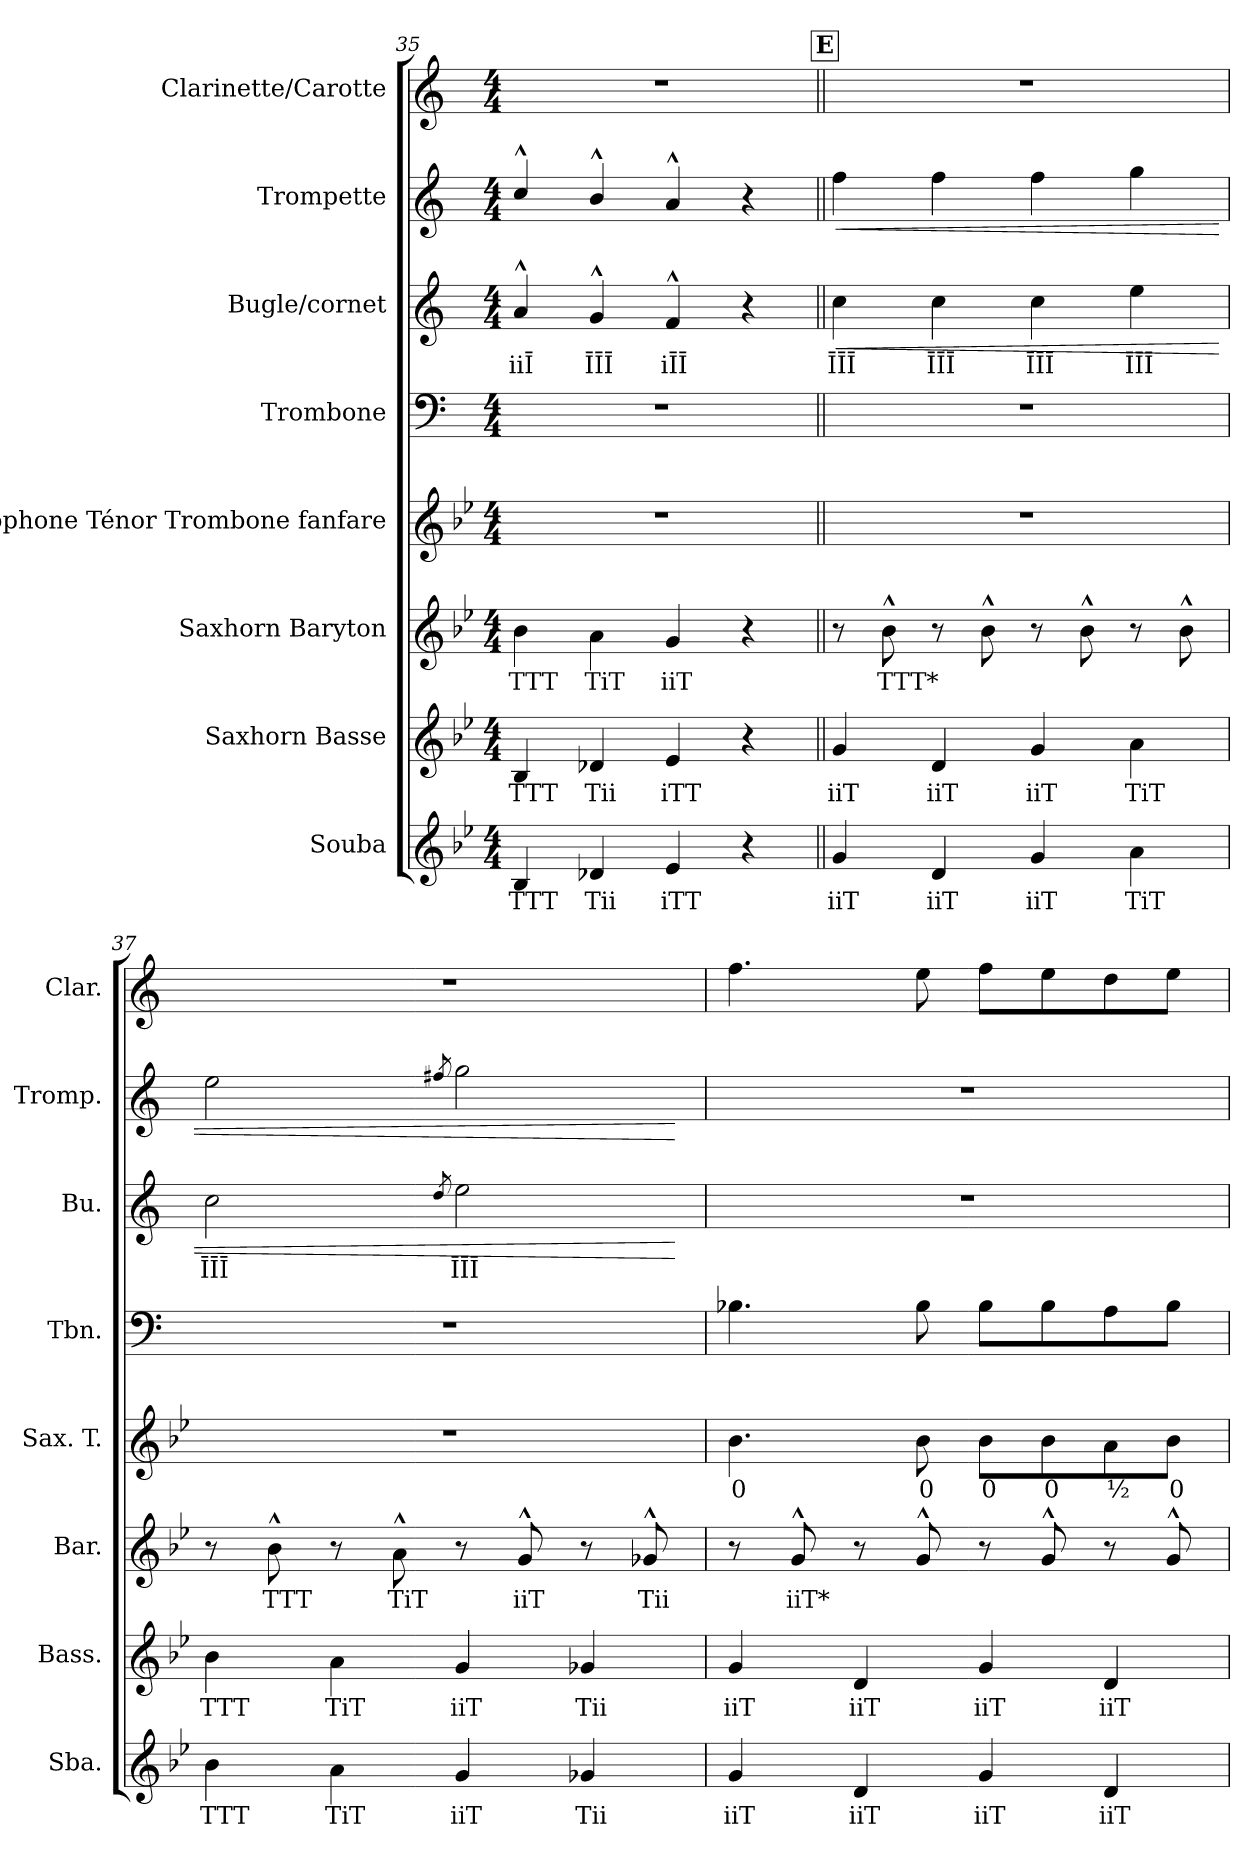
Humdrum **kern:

**kern	**text	**kern	**text	**kern	**text	**kern	**text	**kern	**kern	**text	**dynam	**kern	**dynam	**kern
*part8	*part8	*part7	*part7	*part6	*part6	*part5	*part5	*part4	*part3	*part3	*part3	*part2	*part2	*part1
*staff8	*staff8	*staff7	*staff7	*staff6	*staff6	*staff5	*staff5	*staff4	*staff3	*staff3	*staff3	*staff2	*staff2	*staff1
*I"Souba	*	*I"Saxhorn Basse	*	*I"Saxhorn Baryton	*	*I"Saxophone Ténor Trombone fanfare	*	*I"Trombone	*I"Bugle/cornet	*	*	*I"Trompette	*	*I"Clarinette/Carotte
*I'Sba.	*	*I'Bass.	*	*I'Bar.	*	*I'Sax. T.	*	*I'Tbn.	*I'Bu.	*	*	*I'Tromp.	*	*I'Clar.
!!LO:PB:g=z
*clefG2	*	*clefG2	*	*clefG2	*	*clefG2	*	*clefF4	*clefG2	*	*	*clefG2	*	*clefG2
*ITrd15c26	*	*ITrd8c14	*	*ITrd8c14	*	*ITrd8c14	*	*	*ITrd1c2	*	*	*ITrd1c2	*	*ITrd1c2
*k[b-e-]	*	*k[b-e-]	*	*k[b-e-]	*	*k[b-e-]	*	*k[]	*k[b-e-]	*	*	*k[b-e-]	*	*k[b-e-]
*M4/4	*	*M4/4	*	*M4/4	*	*M4/4	*	*M4/4	*M4/4	*	*	*M4/4	*	*M4/4
=35	=35	=35	=35	=35	=35	=35	=35	=35	=35	=35	=35	=35	=35	=35
!	!LO:LY:b	!	!LO:LY:b	!	!LO:LY:b	!	!	!	!	!LO:LY:b	!	!	!	!
4BBB-/	TTT	4BB-/	TTT	4B-\	TTT	1r	.	1r	4g^^/	iiĪ	.	4b-^^/	.	1r
!	!LO:LY:b	!	!LO:LY:b	!	!LO:LY:b	!	!	!	!	!LO:LY:b	!	!	!	!
4DD-X/	Tii	4D-X/	Tii	4A\	TiT	.	.	.	4f^^/	ĪĪĪ	.	4a^^/	.	.
!	!LO:LY:b	!	!LO:LY:b	!	!LO:LY:b	!	!	!	!	!LO:LY:b	!	!	!	!
4EE-/	iTT	4E-/	iTT	4G/	iiT	.	.	.	4e-^^/	iĪĪ	.	4g^^/	.	.
4r	.	4r	.	4r	.	.	.	.	4r	.	.	4r	.	.
!!LO:REH:place=s1:a:B:fs=14:t=E
=36||	=36||	=36||	=36||	=36||	=36||	=36||	=36||	=36||	=36||	=36||	=36||	=36||	=36||	=36||
!	!LO:LY:b	!	!LO:LY:b	!	!	!	!	!	!	!LO:LY:b	!LO:HP:b	!	!LO:HP:b	!
4GG/	iiT	4G/	iiT	8r	.	1r	.	1r	4b-\	ĪĪĪ	<	4ee-\	<	1r
!	!	!	!	!	!LO:LY:b	!	!	!	!	!	!	!	!	!
.	.	.	.	8B-^^\	TTT*	.	.	.	.	.	.	.	.	.
!	!LO:LY:b	!	!LO:LY:b	!	!	!	!	!	!	!LO:LY:b	!	!	!	!
4DD/	iiT	4D/	iiT	8r	.	.	.	.	4b-\	ĪĪĪ	.	4ee-\	.	.
.	.	.	.	8B-^^\	.	.	.	.	.	.	.	.	.	.
!	!LO:LY:b	!	!LO:LY:b	!	!	!	!	!	!	!LO:LY:b	!	!	!	!
4GG/	iiT	4G/	iiT	8r	.	.	.	.	4b-\	ĪĪĪ	.	4ee-\	.	.
.	.	.	.	8B-^^\	.	.	.	.	.	.	.	.	.	.
!	!LO:LY:b	!	!LO:LY:b	!	!	!	!	!	!	!LO:LY:b	!	!	!	!
4AA\	TiT	4A\	TiT	8r	.	.	.	.	4dd\	ĪĪĪ	.	4ff\	.	.
.	.	.	.	8B-^^\	.	.	.	.	.	.	.	.	.	.
=37	=37	=37	=37	=37	=37	=37	=37	=37	=37	=37	=37	=37	=37	=37
!	!LO:LY:b	!	!LO:LY:b	!	!	!	!	!	!	!LO:LY:b	!	!	!	!
4BB-\	TTT	4B-\	TTT	8r	.	1r	.	1r	2b-\	ĪĪĪ	.	2dd\	.	1r
!	!	!	!	!	!LO:LY:b	!	!	!	!	!	!	!	!	!
.	.	.	.	8B-^^\	TTT	.	.	.	.	.	.	.	.	.
!	!LO:LY:b	!	!LO:LY:b	!	!	!	!	!	!	!	!	!	!	!
4AA\	TiT	4A\	TiT	8r	.	.	.	.	.	.	.	.	.	.
!	!	!	!	!	!LO:LY:b	!	!	!	!	!	!	!	!	!
.	.	.	.	8A^^\	TiT	.	.	.	.	.	.	.	.	.
.	.	.	.	.	.	.	.	.	8qcc/	.	.	8qeen/	.	.
!	!LO:LY:b	!	!LO:LY:b	!	!	!	!	!	!	!LO:LY:b	!	!	!	!
4GG/	iiT	4G/	iiT	8r	.	.	.	.	2dd\	ĪĪĪ	.	2ff\	.	.
!	!	!	!	!	!LO:LY:b	!	!	!	!	!	!	!	!	!
.	.	.	.	8G^^/	iiT	.	.	.	.	.	.	.	.	.
!	!LO:LY:b	!	!LO:LY:b	!	!	!	!	!	!	!	!	!	!	!
4GG-X/	Tii	4G-X/	Tii	8r	.	.	.	.	.	.	.	.	.	.
!	!	!	!	!	!LO:LY:b	!	!	!	!	!	!	!	!	!
.	.	.	.	8G-X^^/	Tii	.	.	.	.	.	.	.	.	.
.	.	.	.	.	.	.	.	.	.	.	[	.	[	.
!!LO:PB:g=z
=38	=38	=38	=38	=38	=38	=38	=38	=38	=38	=38	=38	=38	=38	=38
!	!LO:LY:b	!	!LO:LY:b	!	!	!	!LO:LY:b	!	!	!	!	!	!	!
4GG/	iiT	4G/	iiT	8r	.	4.B-\	0	4.B-X\	1r	.	.	1r	.	4.ee-\
!	!	!	!	!	!LO:LY:b	!	!	!	!	!	!	!	!	!
.	.	.	.	8G^^/	iiT*	.	.	.	.	.	.	.	.	.
!	!LO:LY:b	!	!LO:LY:b	!	!	!	!	!	!	!	!	!	!	!
4DD/	iiT	4D/	iiT	8r	.	.	.	.	.	.	.	.	.	.
!	!	!	!	!	!	!	!LO:LY:b	!	!	!	!	!	!	!
.	.	.	.	8G^^/	.	8B-\	0	8B-\	.	.	.	.	.	8dd\
!	!LO:LY:b	!	!LO:LY:b	!	!	!	!LO:LY:b	!	!	!	!	!	!	!
4GG/	iiT	4G/	iiT	8r	.	8B-\L	0	8B-\L	.	.	.	.	.	8ee-\L
!	!	!	!	!	!	!	!LO:LY:b	!	!	!	!	!	!	!
.	.	.	.	8G^^/	.	8B-\	0	8B-\	.	.	.	.	.	8dd\
!	!LO:LY:b	!	!LO:LY:b	!	!	!	!LO:LY:b	!	!	!	!	!	!	!
4DD/	iiT	4D/	iiT	8r	.	8A\	½	8A\	.	.	.	.	.	8cc\
!	!	!	!	!	!	!	!LO:LY:b	!	!	!	!	!	!	!
.	.	.	.	8G^^/	.	8B-\J	0	8B-\J	.	.	.	.	.	8dd\J
=	=	=	=	=	=	=	=	=	=	=	=	=	=	=
*-	*-	*-	*-	*-	*-	*-	*-	*-	*-	*-	*-	*-	*-	*-
